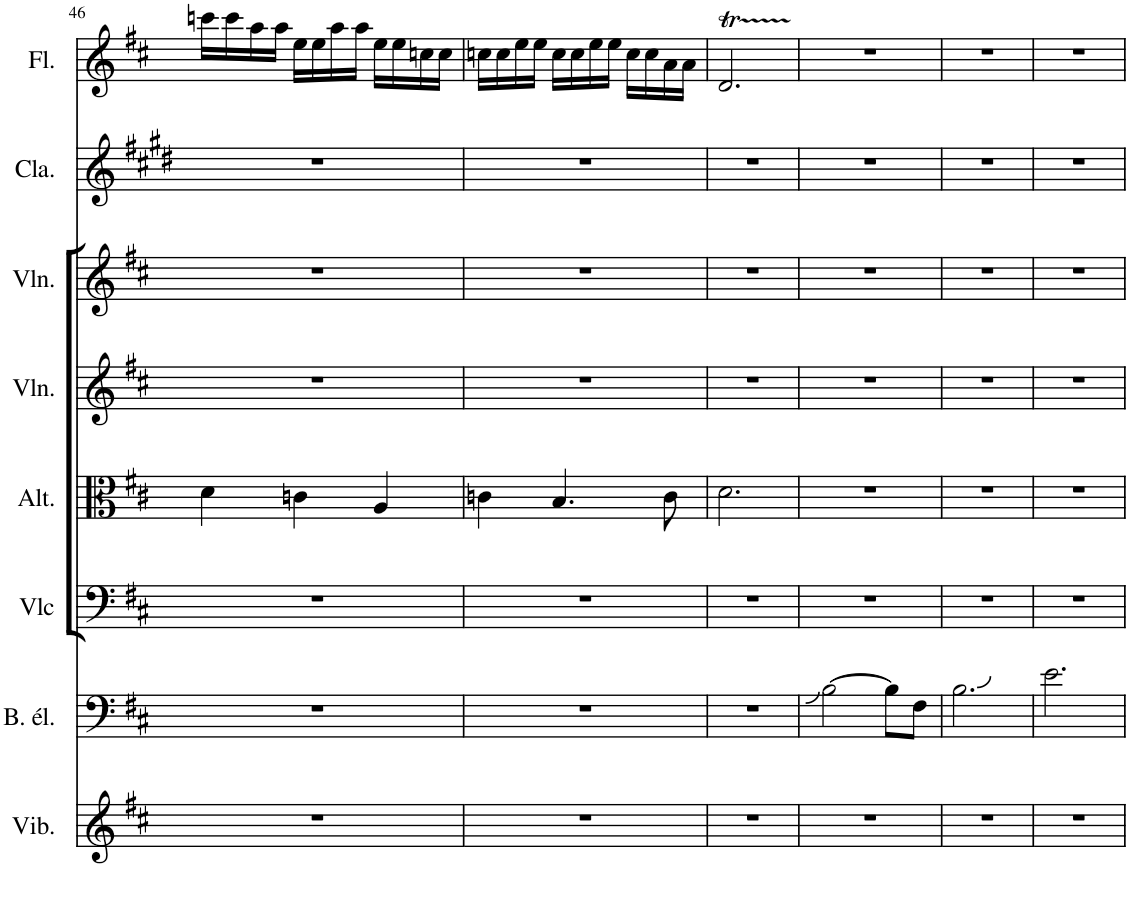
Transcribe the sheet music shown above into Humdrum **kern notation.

**kern	**kern	**kern	**kern	**kern	**kern	**kern	**kern
*part8	*part7	*part6	*part5	*part4	*part3	*part2	*part1
*staff8	*staff7	*staff6	*staff5	*staff4	*staff3	*staff2	*staff1
*I"Vibraphone	*I"Basse électrique	*I"Violoncelle	*I"Alto	*I"Violon	*I"Violon	*I"Clarinette	*I"Flûte
*I'Vib.	*I'B. él.	*I'Vlc	*I'Alt.	*I'Vln.	*I'Vln.	*I'Cla.	*I'Fl.
!!LO:PB:g=z
*clefG2	*clefF4	*clefF4	*clefC3	*clefG2	*clefG2	*clefG2	*clefG2
*	*Trd7c12	*	*	*	*	*Trd1c2	*
*k[f#c#]	*k[f#c#]	*k[f#c#]	*k[f#c#]	*k[f#c#]	*k[f#c#]	*k[f#c#g#d#]	*k[f#c#]
*M3/4	*M3/4	*M3/4	*M3/4	*M3/4	*M3/4	*M3/4	*M3/4
=46	=46	=46	=46	=46	=46	=46	=46
2.r	2.r	2.r	4d\	2.r	2.r	2.r	16cccn\LL
.	.	.	.	.	.	.	16ccc\
.	.	.	.	.	.	.	16aa\
.	.	.	.	.	.	.	16aa\JJ
.	.	.	4cn\	.	.	.	16ee\LL
.	.	.	.	.	.	.	16ee\
.	.	.	.	.	.	.	16aa\
.	.	.	.	.	.	.	16aa\JJ
.	.	.	4A/	.	.	.	16ee\LL
.	.	.	.	.	.	.	16ee\
.	.	.	.	.	.	.	16ccn\
.	.	.	.	.	.	.	16cc\JJ
=47	=47	=47	=47	=47	=47	=47	=47
2.r	2.r	2.r	4cn\	2.r	2.r	2.r	16ccn\LL
.	.	.	.	.	.	.	16cc\
.	.	.	.	.	.	.	16ee\
.	.	.	.	.	.	.	16ee\JJ
.	.	.	4.B/	.	.	.	16cc\LL
.	.	.	.	.	.	.	16cc\
.	.	.	.	.	.	.	16ee\
.	.	.	.	.	.	.	16ee\JJ
.	.	.	.	.	.	.	16cc\LL
.	.	.	.	.	.	.	16cc\
.	.	.	8c\	.	.	.	16a\
.	.	.	.	.	.	.	16a\JJ
=48	=48	=48	=48	=48	=48	=48	=48
2.r	2.r	2.r	2.d\	2.r	2.r	2.r	2.dT/
=49	=49	=49	=49	=49	=49	=49	=49
2.r	[2B\	2.r	2.r	2.r	2.r	2.r	2.r
.	8B\L]	.	.	.	.	.	.
.	8F#\J	.	.	.	.	.	.
=50	=50	=50	=50	=50	=50	=50	=50
2.r	2.B\	2.r	2.r	2.r	2.r	2.r	2.r
=51	=51	=51	=51	=51	=51	=51	=51
2.r	2.e\	2.r	2.r	2.r	2.r	2.r	2.r
=	=	=	=	=	=	=	=
*-	*-	*-	*-	*-	*-	*-	*-
